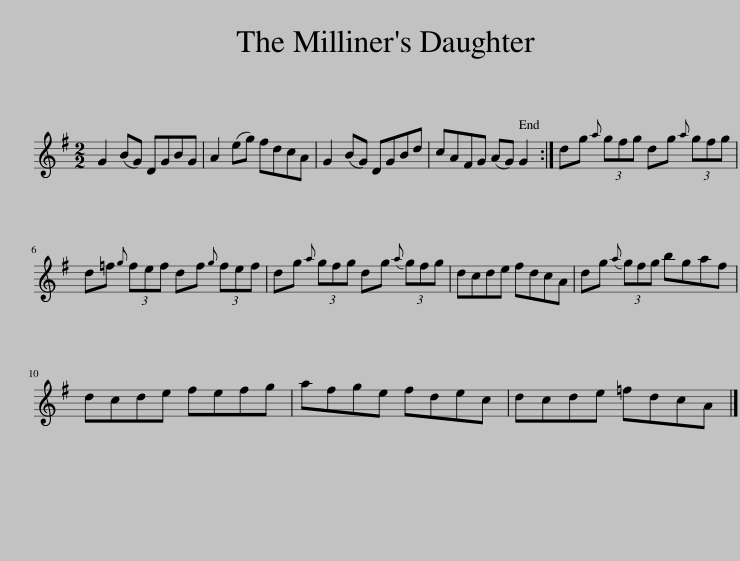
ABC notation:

X:1
L:1/8
M:2/2
I:linebreak $
K:G
V:1 treble
V:1
 G2 (BG) DGBG | A2 (eg) fdcA | G2 (BG) DGBd | cAFG (AG) G2 :| dg{a} (3gfg dg{a} (3gfg |$ %5
 d=f{g} (3fef df{g} (3fef | dg{a} (3gfg dg{a} (3gfg | dcde fdcA | dg{a} (3gfg bgaf |$ dcde fefg | %10
 afge fdec | dcde =fdcA |] %12
